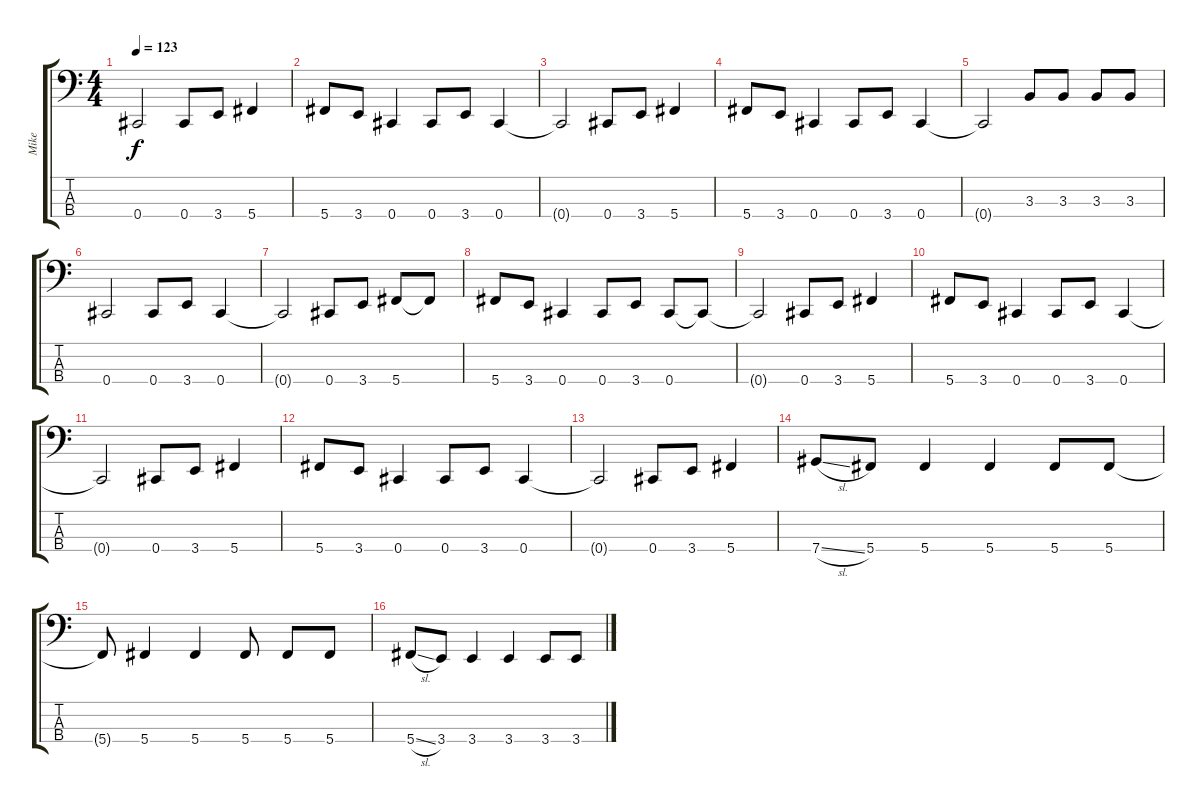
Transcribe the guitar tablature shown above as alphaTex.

\track ("Mike" "Mike") {instrument electricbassfinger}
\staff {score tabs}
\tuning (Gb2 Db2 Ab1 Db1) {hide}
\ts (4 4)
\tempo 123
\clef f4
\ks c
0.4{t}.2{dy f} 0.4.8 3.4.8 5.4.4 |
5.4.8 3.4.8 0.4.4 0.4.8 3.4.8 0.4.4 |
0.4{t}.2 0.4.8 3.4.8 5.4.4 |
5.4.8 3.4.8 0.4.4 0.4.8 3.4.8 0.4.4 |
0.4{t}.2 3.3.8 3.3.8 3.3.8 3.3.8 |
0.4.2 0.4.8 3.4.8 0.4.4 |
0.4{t}.2 0.4.8 3.4.8 5.4.8 5.4{t}.8 |
5.4.8 3.4.8 0.4.4 0.4.8 3.4.8 0.4.8 0.4{t}.8 |
0.4{t}.2 0.4.8 3.4.8 5.4.4 |
5.4.8 3.4.8 0.4.4 0.4.8 3.4.8 0.4.4 |
0.4{t}.2 0.4.8 3.4.8 5.4.4 |
5.4.8 3.4.8 0.4.4 0.4.8 3.4.8 0.4.4 |
0.4{t}.2 0.4.8 3.4.8 5.4.4 |
7.4{sl}.8 5.4.8 5.4.4 5.4.4 5.4.8 5.4.8 |
5.4{t}.8 5.4.4 5.4.4 5.4.8 5.4.8 5.4.8 |
5.4{sl}.8 3.4.8 3.4.4 3.4.4 3.4.8 3.4.8
